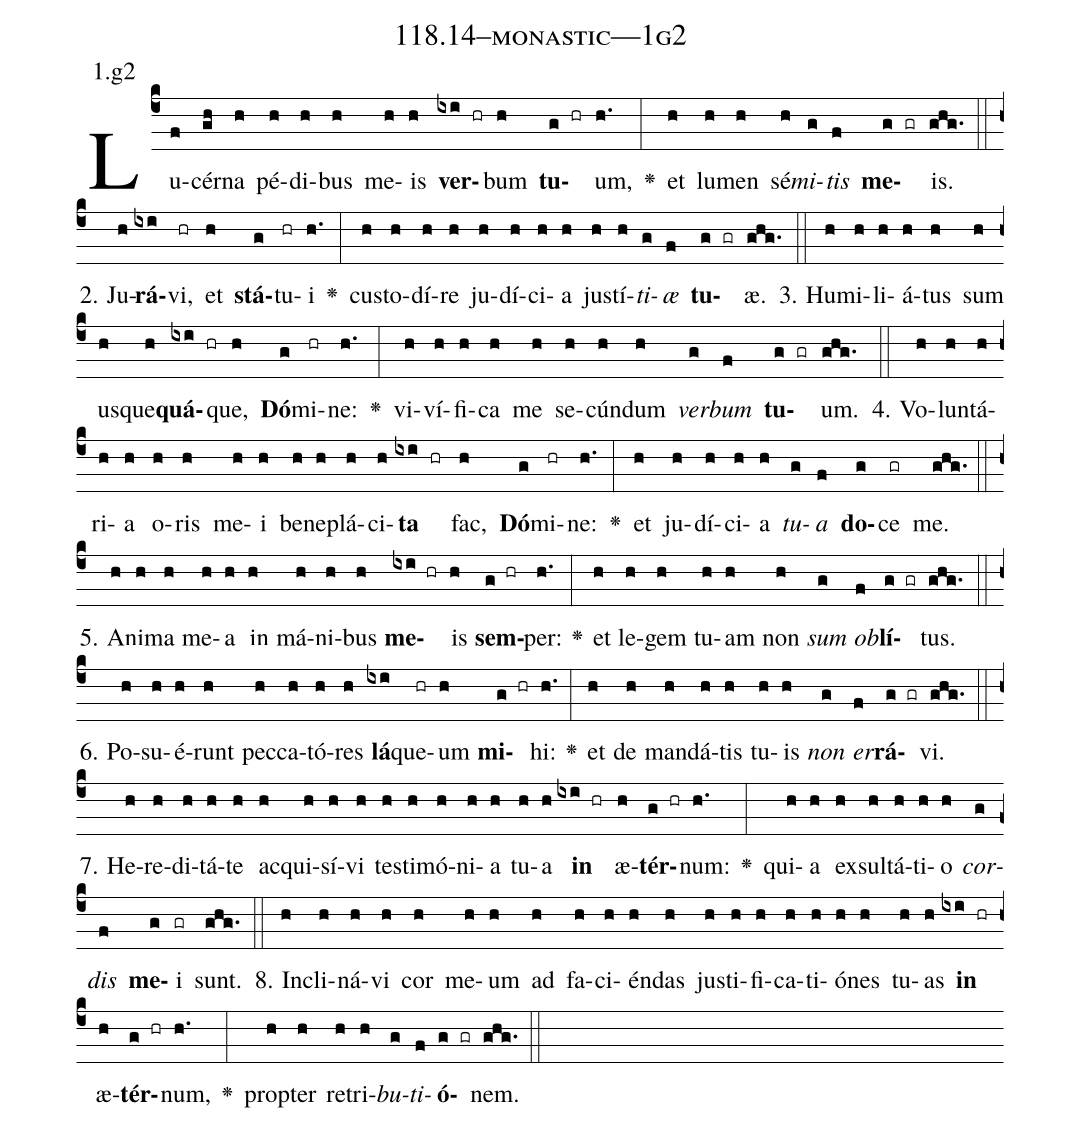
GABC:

name: 118.14--monastic---1g2;
annotation: 1.g2;
%%
(c4)Lu(f)cér(gh)na(h) pé(h)di(h)bus(h) me(h)is(h) <b>ver</b>(ixi hr)bum(h) <b>tu</b>(g hr)um,(h.) <v>\greheightstar</v>(:) et(h) lu(h)men(h) sé(h)<i>mi</i>(g)<i>tis</i>(f) <b>me</b>(g gr)is.(ghg.) (::)
2. Ju(h)<b>rá</b>(ixi)vi,(hr) et(h) <b>stá</b>(g)tu(hr)i(h.) <v>\greheightstar</v>(:) cus(h)to(h)dí(h)re(h) ju(h)dí(h)ci(h)a(h) jus(h)tí(h)<i>ti</i>(g)<i>æ</i>(f) <b>tu</b>(g gr)æ.(ghg.) (::)
3. Hu(h)mi(h)li(h)á(h)tus(h) sum(h) us(h)que(h)<b>quá</b>(ixi hr)que,(h) <b>Dó</b>(g)mi(hr)ne:(h.) <v>\greheightstar</v>(:) vi(h)ví(h)fi(h)ca(h) me(h) se(h)cún(h)dum(h) <i>ver</i>(g)<i>bum</i>(f) <b>tu</b>(g gr)um.(ghg.) (::)
4. Vo(h)lun(h)tá(h)ri(h)a(h) o(h)ris(h) me(h)i(h) be(h)ne(h)plá(h)ci(h)<b>ta</b>(ixi hr) fac,(h) <b>Dó</b>(g)mi(hr)ne:(h.) <v>\greheightstar</v>(:) et(h) ju(h)dí(h)ci(h)a(h) <i>tu</i>(g)<i>a</i>(f) <b>do</b>(g)ce(gr) me.(ghg.) (::)
5. A(h)ni(h)ma(h) me(h)a(h) in(h) má(h)ni(h)bus(h) <b>me</b>(ixi hr)is(h) <b>sem</b>(g hr)per:(h.) <v>\greheightstar</v>(:) et(h) le(h)gem(h) tu(h)am(h) non(h) <i>sum</i>(g) <i>ob</i>(f)<b>lí</b>(g gr)tus.(ghg.) (::)
6. Po(h)su(h)é(h)runt(h) pec(h)ca(h)tó(h)res(h) <b>lá</b>(ixi)que(hr)um(h) <b>mi</b>(g hr)hi:(h.) <v>\greheightstar</v>(:) et(h) de(h) man(h)dá(h)tis(h) tu(h)is(h) <i>non</i>(g) <i>er</i>(f)<b>rá</b>(g gr)vi.(ghg.) (::)
7. He(h)re(h)di(h)tá(h)te(h) ac(h)qui(h)sí(h)vi(h) tes(h)ti(h)mó(h)ni(h)a(h) tu(h)a(h) <b>in</b>(ixi hr) æ(h)<b>tér</b>(g hr)num:(h.) <v>\greheightstar</v>(:) qui(h)a(h) ex(h)sul(h)tá(h)ti(h)o(h) <i>cor</i>(g)<i>dis</i>(f) <b>me</b>(g)i(gr) sunt.(ghg.) (::)
8. In(h)cli(h)ná(h)vi(h) cor(h) me(h)um(h) ad(h) fa(h)ci(h)én(h)das(h) jus(h)ti(h)fi(h)ca(h)ti(h)ó(h)nes(h) tu(h)as(h) <b>in</b>(ixi hr) æ(h)<b>tér</b>(g hr)num,(h.) <v>\greheightstar</v>(:) prop(h)ter(h) re(h)tri(h)<i>bu</i>(g)<i>ti</i>(f)<b>ó</b>(g gr)nem.(ghg.) (::)
